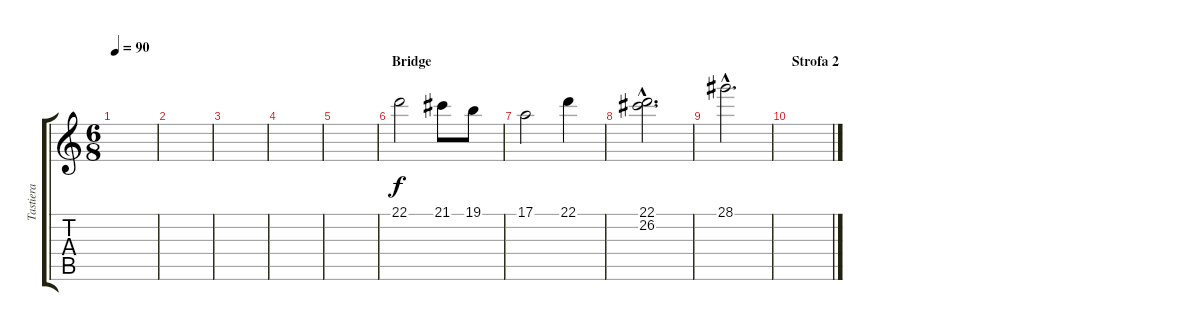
\track ("Tastiera" "Tastiera") {instrument rockorgan}
\staff {score tabs}
\tuning (E4 B3 G3 D3 A2 E2) {hide}
\ts (6 8)
\tempo 90
\clef g2
\ks c
|
|
|
|
|
\section ("" "Bridge")
22.1.2 21.1.8 19.1.8 |
17.1.2 22.1.4 |
(22.1{hac} 26.2{hac}).2{d} |
28.1{hac}.2{d} |
\section ("" "Strofa 2")
